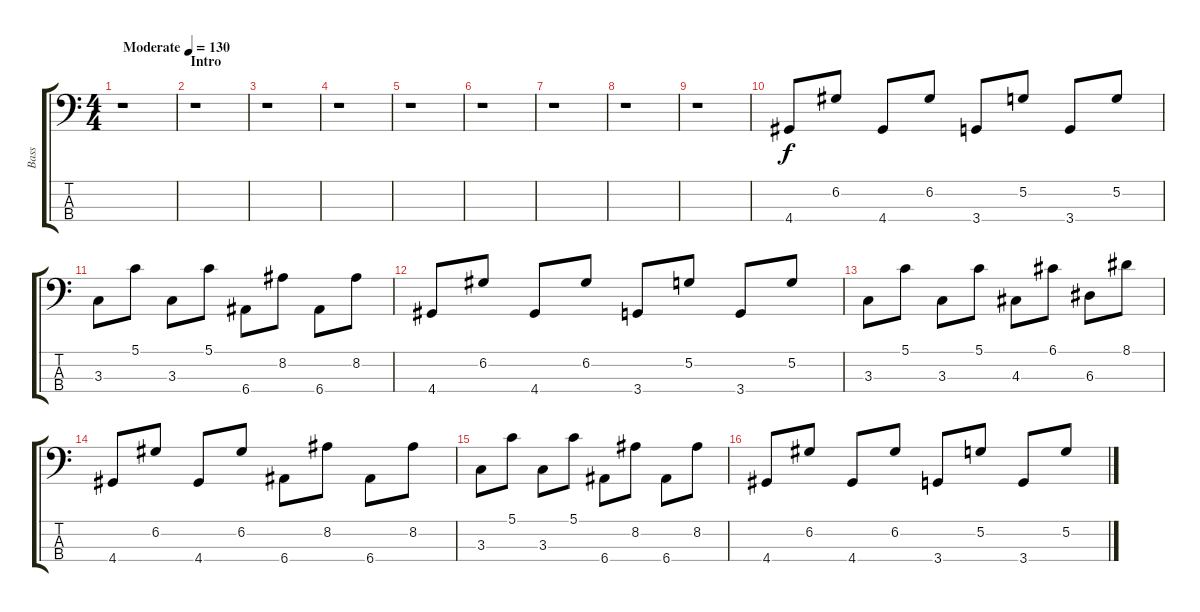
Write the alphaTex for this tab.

\track ("Bass" "Bass") {instrument electricbassfinger}
\staff {score tabs}
\tuning (G2 D2 A1 E1) {hide}
\ts (4 4)
\tempo (130 "Moderate")
\clef f4
\ks c
r.1{dy f instrument electricbassfinger} |
\section ("" "Intro")
r.1 |
r.1 |
r.1 |
r.1 |
r.1 |
r.1 |
r.1 |
r.1 |
4.4.8 6.2.8 4.4.8 6.2.8 3.4.8 5.2.8 3.4.8 5.2.8 |
3.3.8 5.1.8 3.3.8 5.1.8 6.4.8 8.2.8 6.4.8 8.2.8 |
4.4.8 6.2.8 4.4.8 6.2.8 3.4.8 5.2.8 3.4.8 5.2.8 |
3.3.8 5.1.8 3.3.8 5.1.8 4.3.8 6.1.8 6.3.8 8.1.8 |
4.4.8 6.2.8 4.4.8 6.2.8 6.4.8 8.2.8 6.4.8 8.2.8 |
3.3.8 5.1.8 3.3.8 5.1.8 6.4.8 8.2.8 6.4.8 8.2.8 |
4.4.8 6.2.8 4.4.8 6.2.8 3.4.8 5.2.8 3.4.8 5.2.8
